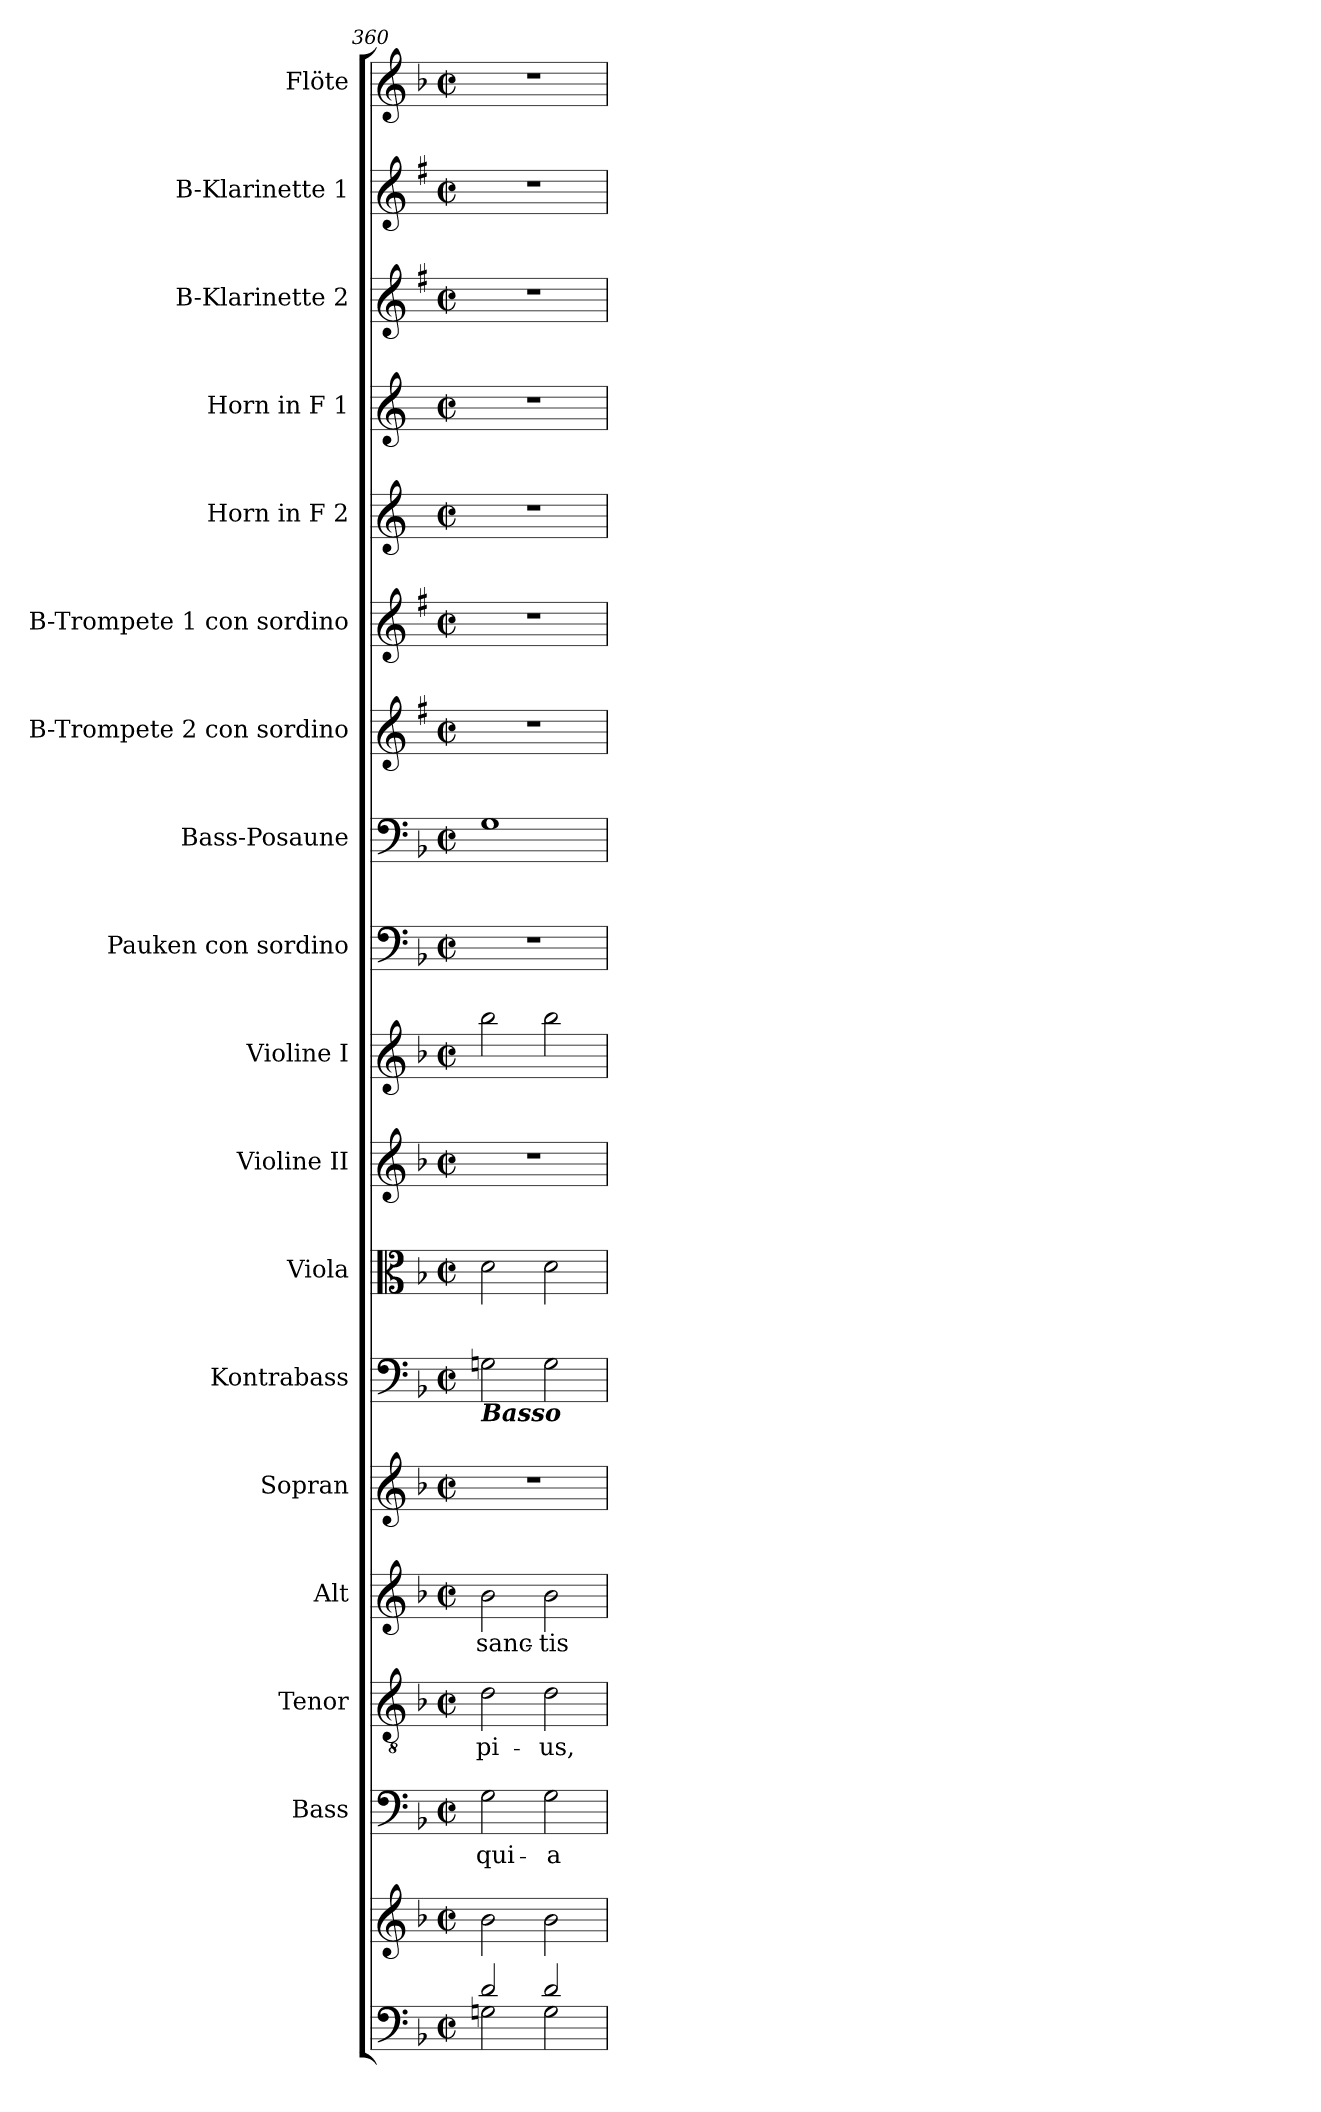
**kern	**kern	**kern	**text	**kern	**text	**kern	**text	**kern	**kern	**kern	**kern	**kern	**kern	**kern	**kern	**kern	**kern	**kern	**kern	**kern	**kern
*part18	*part18	*part17	*part17	*part16	*part16	*part15	*part15	*part14	*part13	*part12	*part11	*part10	*part9	*part8	*part7	*part6	*part5	*part4	*part3	*part2	*part1
*staff19	*staff18	*staff17	*staff17	*staff16	*staff16	*staff15	*staff15	*staff14	*staff13	*staff12	*staff11	*staff10	*staff9	*staff8	*staff7	*staff6	*staff5	*staff4	*staff3	*staff2	*staff1
*	*	*I"Bass	*	*I"Tenor	*	*I"Alt	*	*I"Sopran	*I"Kontrabass	*I"Viola	*I"Violine II	*I"Violine I	*I"Pauken con sordino	*I"Bass-Posaune	*I"B-Trompete 2 con sordino	*I"B-Trompete 1 con sordino	*I"Horn in F 2	*I"Horn in F 1	*I"B-Klarinette 2	*I"B-Klarinette 1	*I"Flöte
*	*	*I'B.	*	*I'T.	*	*I'A.	*	*I'S.	*I'Kb.	*I'Vla.	*I'Vl. II	*I'Vl. I	*I'Pk.	*I'B. Pos.	*I'B Trp. 2	*I'B Trp. 1	*	*	*I'B Kl. 2	*I'B Kl. 1	*I'Fl.
!!LO:PB:g=z
*clefF4	*clefG2	*clefF4	*	*clefGv2	*	*clefG2	*	*clefG2	*clefF4	*clefC3	*clefG2	*clefG2	*clefF4	*clefF4	*clefG2	*clefG2	*clefG2	*clefG2	*clefG2	*clefG2	*clefG2
*	*	*	*	*	*	*	*	*	*ITrd7c12	*	*	*	*	*	*ITrd1c2	*ITrd1c2	*ITrd4c7	*ITrd4c7	*ITrd1c2	*ITrd1c2	*
*k[b-]	*k[b-]	*k[b-]	*	*k[b-]	*	*k[b-]	*	*k[b-]	*k[b-]	*k[b-]	*k[b-]	*k[b-]	*k[b-]	*k[b-]	*k[b-]	*k[b-]	*k[b-]	*k[b-]	*k[b-]	*k[b-]	*k[b-]
*F:	*F:	*F:	*	*F:	*	*F:	*	*F:	*F:	*F:	*F:	*F:	*F:	*F:	*F:	*F:	*F:	*F:	*F:	*F:	*F:
*M2/2	*M2/2	*M2/2	*	*M2/2	*	*M2/2	*	*M2/2	*M2/2	*M2/2	*M2/2	*M2/2	*M2/2	*M2/2	*M2/2	*M2/2	*M2/2	*M2/2	*M2/2	*M2/2	*M2/2
*met(c|)	*met(c|)	*met(c|)	*	*met(c|)	*	*met(c|)	*	*met(c|)	*met(c|)	*met(c|)	*met(c|)	*met(c|)	*met(c|)	*met(c|)	*met(c|)	*met(c|)	*met(c|)	*met(c|)	*met(c|)	*met(c|)	*met(c|)
=360	=360	=360	=360	=360	=360	=360	=360	=360	=360	=360	=360	=360	=360	=360	=360	=360	=360	=360	=360	=360	=360
*^	*	*	*	*	*	*	*	*	*	*	*	*	*	*	*	*	*	*	*	*	*
!	!	!	!	!	!	!	!	!	!	!LO:TX:b:Bi:t=Basso	!	!	!	!	!	!	!	!	!	!	!	!
!	!	!	!	!LO:LY:b	!	!LO:LY:b	!	!LO:LY:b	!	!	!	!	!	!	!	!	!	!	!	!	!	!
2d/	2Gn\	2b-\	2G\	qui-	2d\	pi-	2b-\	sanc-	1r	2GGn\	2d\	1r	2bb-\	1r	1G	1r	1r	1r	1r	1r	1r	1r
!	!	!	!	!LO:LY:b	!	!LO:LY:b	!	!LO:LY:b	!	!	!	!	!	!	!	!	!	!	!	!	!	!
2d/	2G\	2b-\	2G\	-a	2d\	-us,	2b-\	-tis	.	2GG\	2d\	.	2bb-\	.	.	.	.	.	.	.	.	.
*v	*v	*	*	*	*	*	*	*	*	*	*	*	*	*	*	*	*	*	*	*	*	*
=	=	=	=	=	=	=	=	=	=	=	=	=	=	=	=	=	=	=	=	=	=
*-	*-	*-	*-	*-	*-	*-	*-	*-	*-	*-	*-	*-	*-	*-	*-	*-	*-	*-	*-	*-	*-
